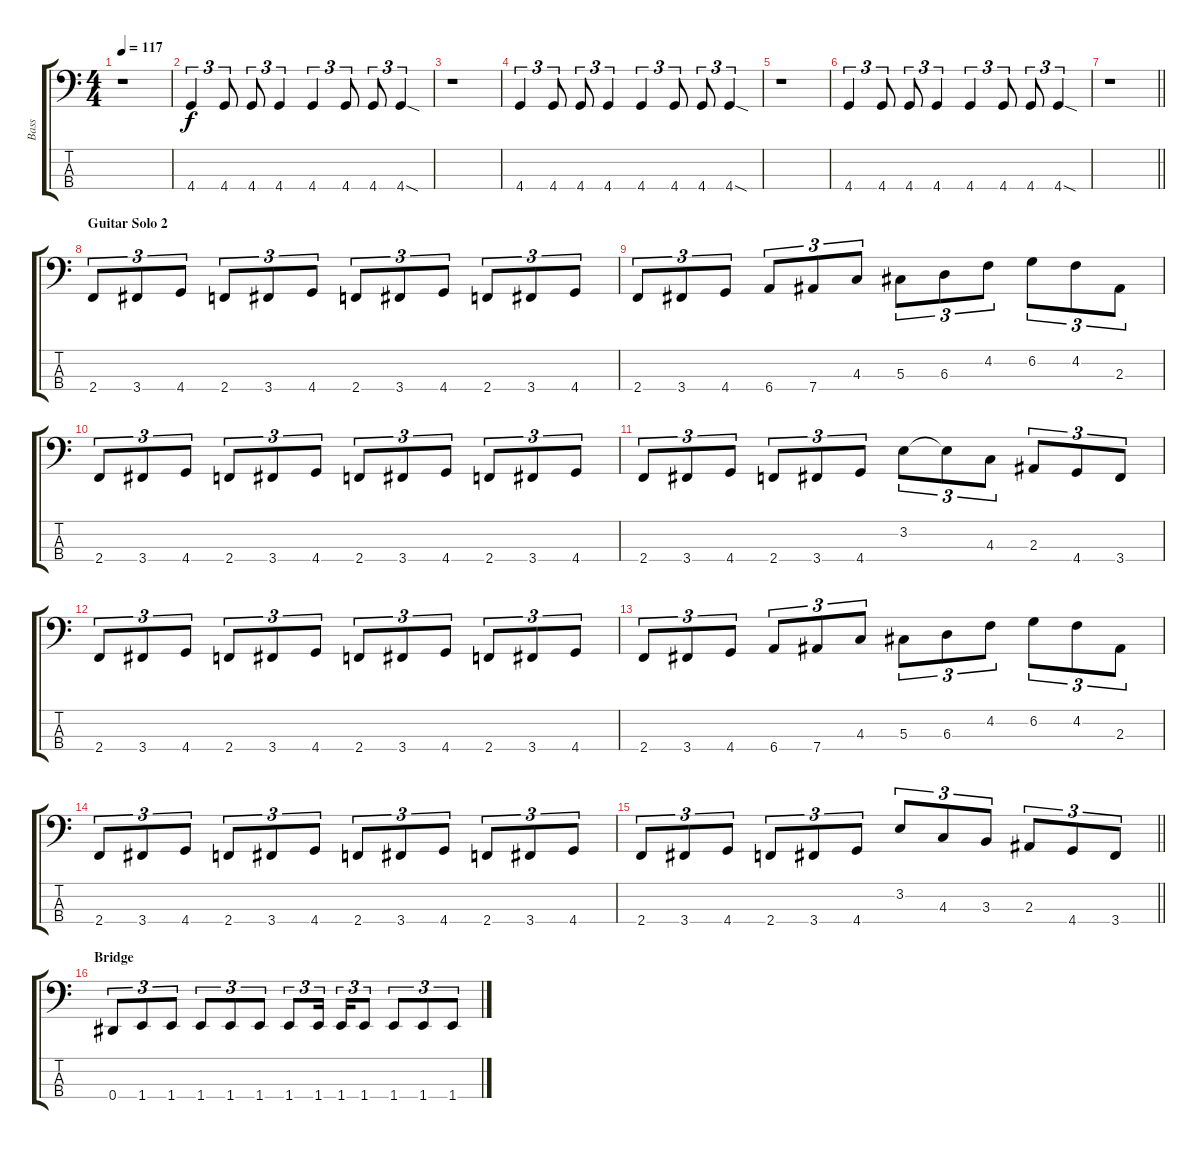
\track ("Bass" "Bass") {instrument electricbasspick}
\staff {score tabs}
\tuning (Gb2 Db2 Ab1 Eb1) {hide}
\ts (4 4)
\tempo 117
\clef f4
\ks c
r.1{dy f} |
4.4.4{tu (3 2)} 4.4.8{tu (3 2)} 4.4.8{tu (3 2)} 4.4.4{tu (3 2)} 4.4.4{tu (3 2)} 4.4.8{tu (3 2)} 4.4.8{tu (3 2)} 4.4{sod}.4{tu (3 2)} |
r.1 |
4.4.4{tu (3 2)} 4.4.8{tu (3 2)} 4.4.8{tu (3 2)} 4.4.4{tu (3 2)} 4.4.4{tu (3 2)} 4.4.8{tu (3 2)} 4.4.8{tu (3 2)} 4.4{sod}.4{tu (3 2)} |
r.1 |
4.4.4{tu (3 2)} 4.4.8{tu (3 2)} 4.4.8{tu (3 2)} 4.4.4{tu (3 2)} 4.4.4{tu (3 2)} 4.4.8{tu (3 2)} 4.4.8{tu (3 2)} 4.4{sod}.4{tu (3 2)} |
\barLineRight lightlight
r.1 |
\section ("" "Guitar Solo 2")
2.4.8{tu (3 2)} 3.4.8{tu (3 2)} 4.4.8{tu (3 2)} 2.4.8{tu (3 2)} 3.4.8{tu (3 2)} 4.4.8{tu (3 2)} 2.4.8{tu (3 2)} 3.4.8{tu (3 2)} 4.4.8{tu (3 2)} 2.4.8{tu (3 2)} 3.4.8{tu (3 2)} 4.4.8{tu (3 2)} |
2.4.8{tu (3 2)} 3.4.8{tu (3 2)} 4.4.8{tu (3 2)} 6.4.8{tu (3 2)} 7.4.8{tu (3 2)} 4.3.8{tu (3 2)} 5.3.8{tu (3 2)} 6.3.8{tu (3 2)} 4.2.8{tu (3 2)} 6.2.8{tu (3 2)} 4.2.8{tu (3 2)} 2.3.8{tu (3 2)} |
2.4.8{tu (3 2)} 3.4.8{tu (3 2)} 4.4.8{tu (3 2)} 2.4.8{tu (3 2)} 3.4.8{tu (3 2)} 4.4.8{tu (3 2)} 2.4.8{tu (3 2)} 3.4.8{tu (3 2)} 4.4.8{tu (3 2)} 2.4.8{tu (3 2)} 3.4.8{tu (3 2)} 4.4.8{tu (3 2)} |
2.4.8{tu (3 2)} 3.4.8{tu (3 2)} 4.4.8{tu (3 2)} 2.4.8{tu (3 2)} 3.4.8{tu (3 2)} 4.4.8{tu (3 2)} 3.2.8{tu (3 2)} 3.2{t}.8{tu (3 2)} 4.3.8{tu (3 2)} 2.3.8{tu (3 2)} 4.4.8{tu (3 2)} 3.4.8{tu (3 2)} |
2.4.8{tu (3 2)} 3.4.8{tu (3 2)} 4.4.8{tu (3 2)} 2.4.8{tu (3 2)} 3.4.8{tu (3 2)} 4.4.8{tu (3 2)} 2.4.8{tu (3 2)} 3.4.8{tu (3 2)} 4.4.8{tu (3 2)} 2.4.8{tu (3 2)} 3.4.8{tu (3 2)} 4.4.8{tu (3 2)} |
2.4.8{tu (3 2)} 3.4.8{tu (3 2)} 4.4.8{tu (3 2)} 6.4.8{tu (3 2)} 7.4.8{tu (3 2)} 4.3.8{tu (3 2)} 5.3.8{tu (3 2)} 6.3.8{tu (3 2)} 4.2.8{tu (3 2)} 6.2.8{tu (3 2)} 4.2.8{tu (3 2)} 2.3.8{tu (3 2)} |
2.4.8{tu (3 2)} 3.4.8{tu (3 2)} 4.4.8{tu (3 2)} 2.4.8{tu (3 2)} 3.4.8{tu (3 2)} 4.4.8{tu (3 2)} 2.4.8{tu (3 2)} 3.4.8{tu (3 2)} 4.4.8{tu (3 2)} 2.4.8{tu (3 2)} 3.4.8{tu (3 2)} 4.4.8{tu (3 2)} |
\barLineRight lightlight
2.4.8{tu (3 2)} 3.4.8{tu (3 2)} 4.4.8{tu (3 2)} 2.4.8{tu (3 2)} 3.4.8{tu (3 2)} 4.4.8{tu (3 2)} 3.2.8{tu (3 2)} 4.3.8{tu (3 2)} 3.3.8{tu (3 2)} 2.3.8{tu (3 2)} 4.4.8{tu (3 2)} 3.4.8{tu (3 2)} |
\section ("" "Bridge")
0.4.8{tu (3 2)} 1.4.8{tu (3 2)} 1.4.8{tu (3 2)} 1.4.8{tu (3 2)} 1.4.8{tu (3 2)} 1.4.8{tu (3 2)} 1.4.8{tu (3 2)} 1.4.16{tu (3 2) beam splitsecondary} 1.4.16{tu (3 2)} 1.4.8{tu (3 2)} 1.4.8{tu (3 2)} 1.4.8{tu (3 2)} 1.4.8{tu (3 2)}
